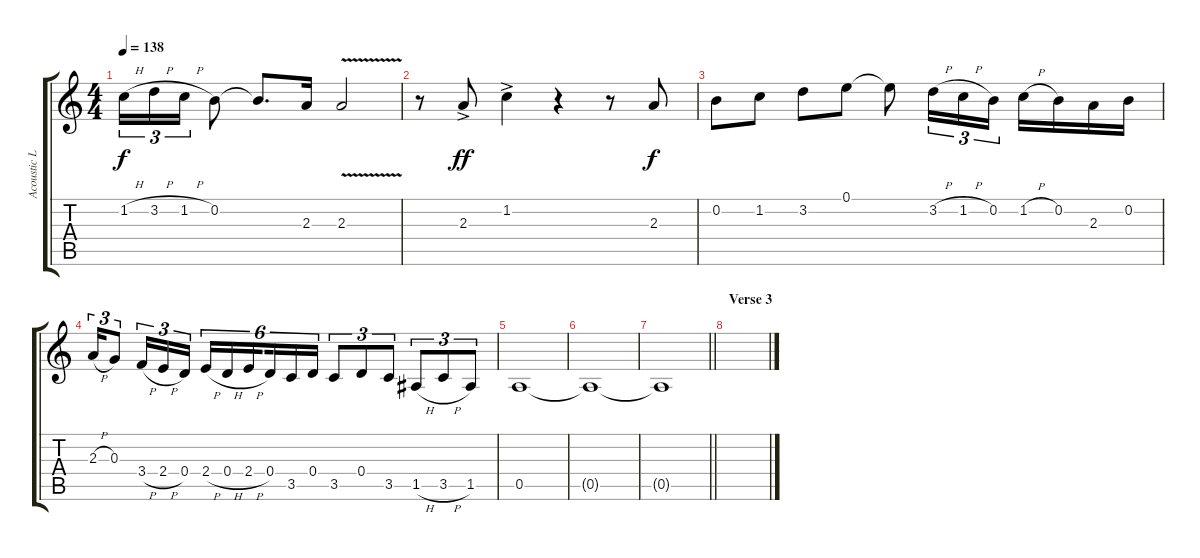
\track ("Acoustic Lead Guitar" "Acoustic L") {instrument acousticguitarsteel}
\staff {score tabs}
\tuning (E4 B3 G3 D3 A2 E2) {hide}
\ts (4 4)
\tempo 138
\clef g2
\ks c
1.2{h}.16{tu (3 2) dy f} 3.2{h}.16{tu (3 2)} 1.2{h}.16{tu (3 2)} 0.2.8 0.2{t}.8{d} 2.3.16 2.3{v}.2 |
r.8 2.3{ac}.8{dy ff} 1.2{ac}.4 r.4 r.8 2.3.8{dy f} |
0.2.8 1.2.8 3.2.8 0.1.8 0.1{t}.8 3.2{h}.16{tu (3 2)} 1.2{h}.16{tu (3 2)} 0.2.16{tu (3 2)} 1.2{h}.16 0.2.16 2.3.16 0.2.16 |
2.3{h}.16{tu (3 2)} 0.3.8{tu (3 2)} 3.4{h}.16{tu (3 2)} 2.4{h}.16{tu (3 2)} 0.4.16{tu (3 2)} 2.4{h}.16{tu (6 4)} 0.4{h}.16{tu (6 4)} 2.4{h}.16{tu (6 4) beam splitsecondary} 0.4.16{tu (6 4)} 3.5.16{tu (6 4)} 0.4.16{tu (6 4)} 3.5.8{tu (3 2)} 0.4.8{tu (3 2)} 3.5.8{tu (3 2)} 1.5{h}.8{tu (3 2)} 3.5{h}.8{tu (3 2)} 1.5.8{tu (3 2)} |
0.5.1 |
0.5{t}.1 |
\barLineRight lightlight
0.5{t}.1{volume 0} |
\section ("" "Verse 3")
